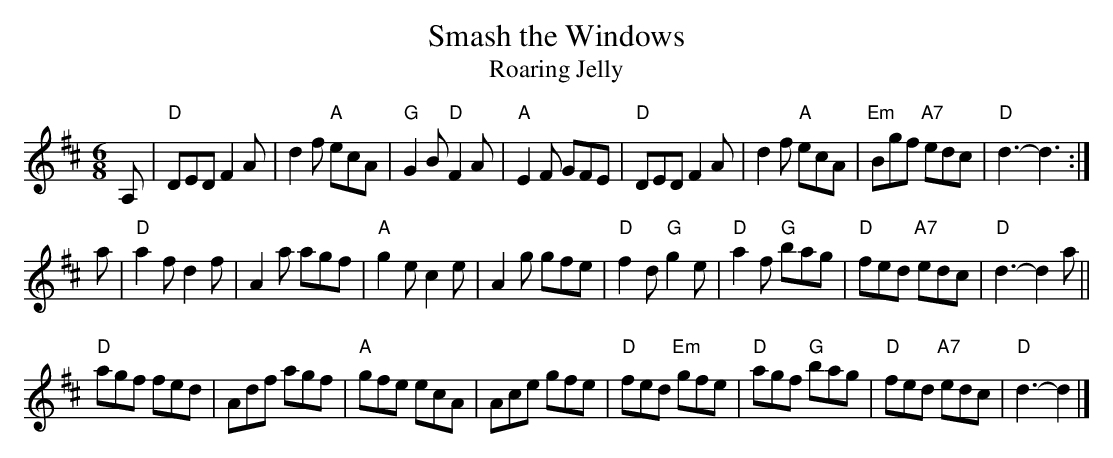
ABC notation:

X:1
T:Smash the Windows
T:Roaring Jelly
M:6/8
L:1/8
K:D
A,|"D"DED F2A|d2f "A"ecA|"G"G2B "D"F2A|"A"E2F GFE|\
"D"DED F2A|d2f "A"ecA|"Em"Bgf "A7"edc|"D"d3-d3:|
a|"D"a2f d2f|A2a agf|"A"g2e c2e|A2g gfe|\
"D"f2d "G"g2e|"D"a2f "G"bag|"D"fed "A7"edc|"D"d3-d2a||
"D"agf fed|Adf agf|"A"gfe ecA|Ace gfe|\
"D"fed "Em"gfe|"D"agf "G"bag|"D"fed "A7"edc|"D"d3-d2|]
